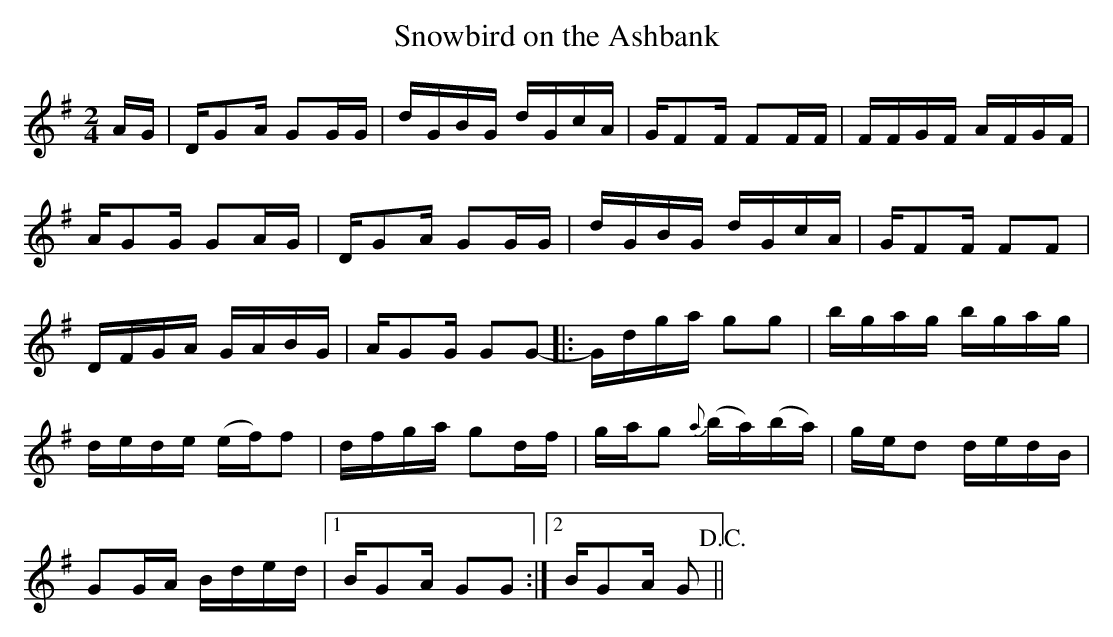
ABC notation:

X:1
T:Snowbird on the Ashbank
M:2/4
L:1/8
K:G
A/G/|D/GA/ GG/G/|d/G/B/G/ d/G/c/A/|G/FF/ FF/F/|F/F/G/F/ A/F/G/F/|
A/GG/ GA/G/|D/GA/ GG/G/|d/G/B/G/ d/G/c/A/|G/FF/ FF|
D/F/G/A/ G/A/B/G/|A/GG/ GG-||:G/d/g/a/ gg|b/g/a/g/ b/g/a/g/|
d/e/d/e/ (e/f/)f|d/f/g/a/ gd/f/|g/a/g {a}(b/a/)(b/a/)|g/e/d d/e/d/B/|
GG/A/ B/d/e/d/|1 B/GA/ GG:|2 B/GA/ G!D.C.!||
